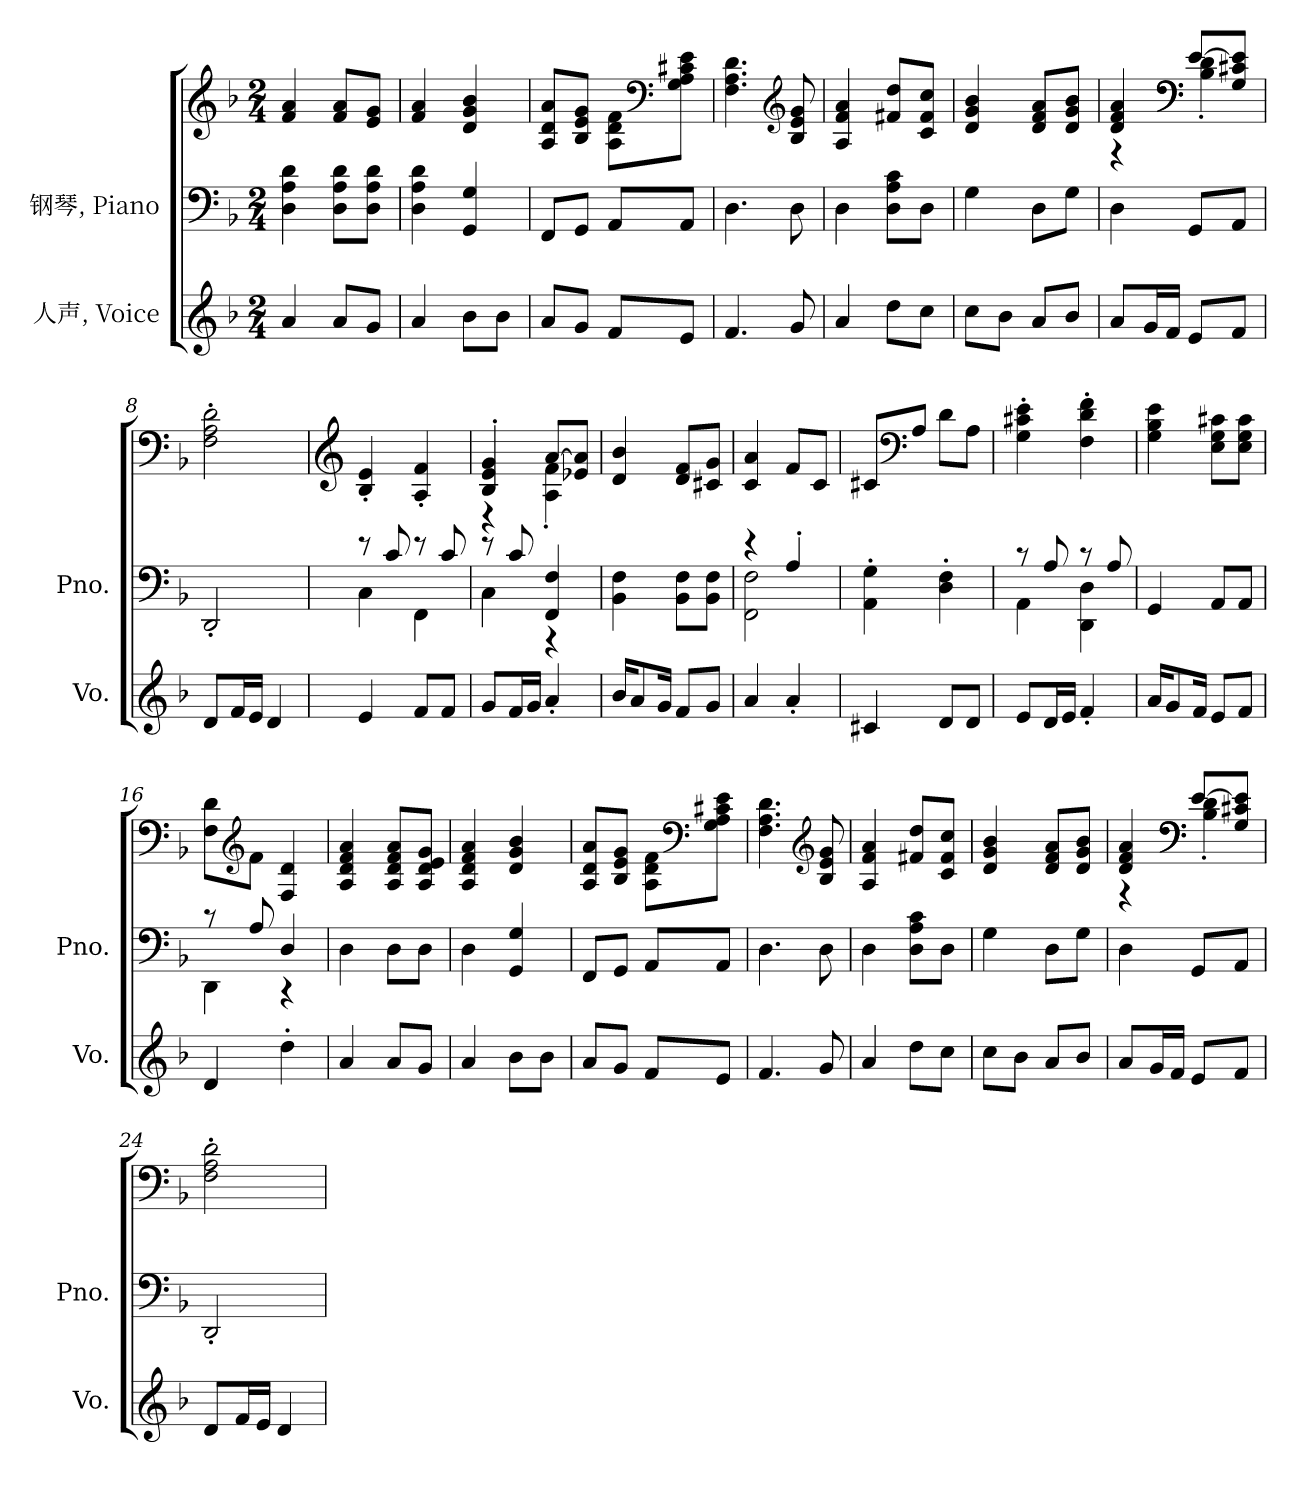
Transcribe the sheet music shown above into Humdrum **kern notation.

**kern	**kern	**kern
*part2	*part1	*part1
*staff3	*staff2	*staff1
*I"人声, Voice	*I"钢琴, Piano	*
*I'Vo.	*I'Pno.	*
*clefG2	*clefF4	*clefG2
*k[b-]	*k[b-]	*k[b-]
*M2/4	*M2/4	*M2/4
*MM100	*MM100	*MM100
=1	=1	=1
4a/	4D\ 4A\ 4d\	4f/ 4a/
8a/L	8D\ 8A\ 8d\L	8f/ 8a/L
8g/J	8D\ 8A\ 8d\J	8e/ 8g/J
=2	=2	=2
*	*	*MM98
4a/	4D\ 4A\ 4d\	4f/ 4a/
*	*	*MM99
8b-\L	4GG/ 4G/	4d/ 4g/ 4b-/
8b-\J	.	.
=3	=3	=3
*	*	*MM100
8a/L	8FF/L	8A/ 8d/ 8a/L
8g/J	8GG/J	8B-/ 8e/ 8g/J
*	*	*MM99
8f/L	8AA/L	8A\ 8d\ 8f\L
*	*	*clefF4
8e/J	8AA/J	8G\ 8A\ 8c#X\ 8e\J
=4	=4	=4
4.f/	4.D\	4.F\ 4.A\ 4.d\
*	*	*clefG2
8g/	8D\	8B-/ 8e/ 8g/
=5	=5	=5
*	*	*MM98
4a/	4D\	4A/ 4f/ 4a/
*	*	*MM99
8dd\L	8D\ 8A\ 8c\L	8f#X/ 8dd/L
8cc\J	8D\J	8c/ 8f#/ 8cc/J
=6	=6	=6
8cc\L	4G\	4d/ 4g/ 4b-/
8b-\J	.	.
*	*	*MM98
8a/L	8D\L	8d/ 8f/ 8a/L
8b-/J	8G\J	8d/ 8g/ 8b-/J
!!LO:LB:g=z
=7	=7	=7
*	*	*^
8a/L	4D\	4d/ 4f/ 4a/	4r
16g/L	.	.	.
16f/JJ	.	.	.
*	*	*clefF4	*
*	*	*MM99	*
8e/L	8GG/L	[8e/L	4B-\' 4d\'
8f/J	8AA/J	8G/ 8c#X/ 8e/]J	.
*	*	*v	*v
=8	=8	=8
*	*	*MM98
8d/L	2DD'/	2F\' 2A\' 2d\'
16f/L	.	.
16e/JJ	.	.
4d/	.	.
=9	=9	=9
*	*	*clefG2
*	*	*MM99
*	*^	*
4e/	8r	4C\	4B-/' 4e/'
.	8c/	.	.
*	*	*	*MM100
8f/L	8r	4FF\	4A/' 4f/'
8f/J	8c/	.	.
=10	=10	=10	=10
*	*	*	*^
8g/L	8r	4C\	4B-/' 4e/' 4g/'	4r
16f/L	8c/	.	.	.
16g/JJ	.	.	.	.
4a'/	4FF/ 4F/	4r	[8a/L	4A\' 4f\'
.	.	.	8e-X/ 8a/]J	.
*	*v	*v	*	*
*	*	*v	*v
=11	=11	=11
16b-/KL	4BB-\ 4F\	4d/ 4b-/
8a/	.	.
16g/Jk	.	.
*	*	*MM99
8f/L	8BB-\ 8F\L	8d/ 8f/L
8g/J	8BB-\ 8F\J	8c#X/ 8g/J
=12	=12	=12
*	*	*MM98
*	*^	*
4a/	4r	2FF\ 2F\	4c/ 4a/
*	*	*	*MM99
4a'/	4A'/	.	8f/L
.	.	.	8c/J
*	*v	*v	*
!!LO:LB:g=z
=13	=13	=13
*	*	*MM100
4c#X/	4AA\' 4G\'	8c#X/L
*	*	*clefF4
.	.	8A/J
8d/L	4D\' 4F\'	8d\L
8d/J	.	8A\J
=14	=14	=14
*	*^	*
8e/L	8r	4AA\	4G\' 4c#X\' 4e\'
16d/L	8A/	.	.
16e/JJ	.	.	.
4f'/	8r	4DD\ 4D\	4F\' 4d\' 4f\'
.	8A/	.	.
*	*v	*v	*
=15	=15	=15
16a/KL	4GG/	4G\ 4B-\ 4e\
8g/	.	.
16f/Jk	.	.
*	*	*MM99
8e/L	8AA/L	8E\ 8G\ 8c#X\L
8f/J	8AA/J	8E\ 8G\ 8c#\J
=16	=16	=16
*	*	*MM98
*	*^	*
4d/	8r	4DD\	8F\ 8d\L
*	*	*	*clefG2
.	8A/	.	8f\J
*	*	*	*MM96
4dd'\	4D/	4r	4F/ 4d/
*	*v	*v	*
=17	=17	=17
*	*	*MM100
4a/	4D\	4A/ 4d/ 4f/ 4a/
8a/L	8D\L	8A/ 8d/ 8f/ 8a/L
8g/J	8D\J	8A/ 8d/ 8e/ 8g/J
=18	=18	=18
*	*	*MM98
4a/	4D\	4A/ 4d/ 4f/ 4a/
*	*	*MM99
8b-\L	4GG/ 4G/	4d/ 4g/ 4b-/
8b-\J	.	.
!!LO:LB:g=z
=19	=19	=19
*	*	*MM100
8a/L	8FF/L	8A/ 8d/ 8a/L
8g/J	8GG/J	8B-/ 8e/ 8g/J
*	*	*MM99
8f/L	8AA/L	8A\ 8d\ 8f\L
*	*	*clefF4
8e/J	8AA/J	8G\ 8A\ 8c#X\ 8e\J
=20	=20	=20
4.f/	4.D\	4.F\ 4.A\ 4.d\
*	*	*clefG2
8g/	8D\	8B-/ 8e/ 8g/
=21	=21	=21
*	*	*MM98
4a/	4D\	4A/ 4f/ 4a/
*	*	*MM99
8dd\L	8D\ 8A\ 8c\L	8f#X/ 8dd/L
8cc\J	8D\J	8c/ 8f#/ 8cc/J
=22	=22	=22
8cc\L	4G\	4d/ 4g/ 4b-/
8b-\J	.	.
*	*	*MM98
8a/L	8D\L	8d/ 8f/ 8a/L
8b-/J	8G\J	8d/ 8g/ 8b-/J
=23	=23	=23
*	*	*^
8a/L	4D\	4d/ 4f/ 4a/	4r
16g/L	.	.	.
16f/JJ	.	.	.
*	*	*clefF4	*
*	*	*MM99	*
8e/L	8GG/L	[8e/L	4B-\' 4d\'
8f/J	8AA/J	8G/ 8c#X/ 8e/]J	.
*	*	*v	*v
=24	=24	=24
*	*	*MM98
8d/L	2DD'/	2F\' 2A\' 2d\'
16f/L	.	.
16e/JJ	.	.
4d/	.	.
=	=	=
*-	*-	*-
